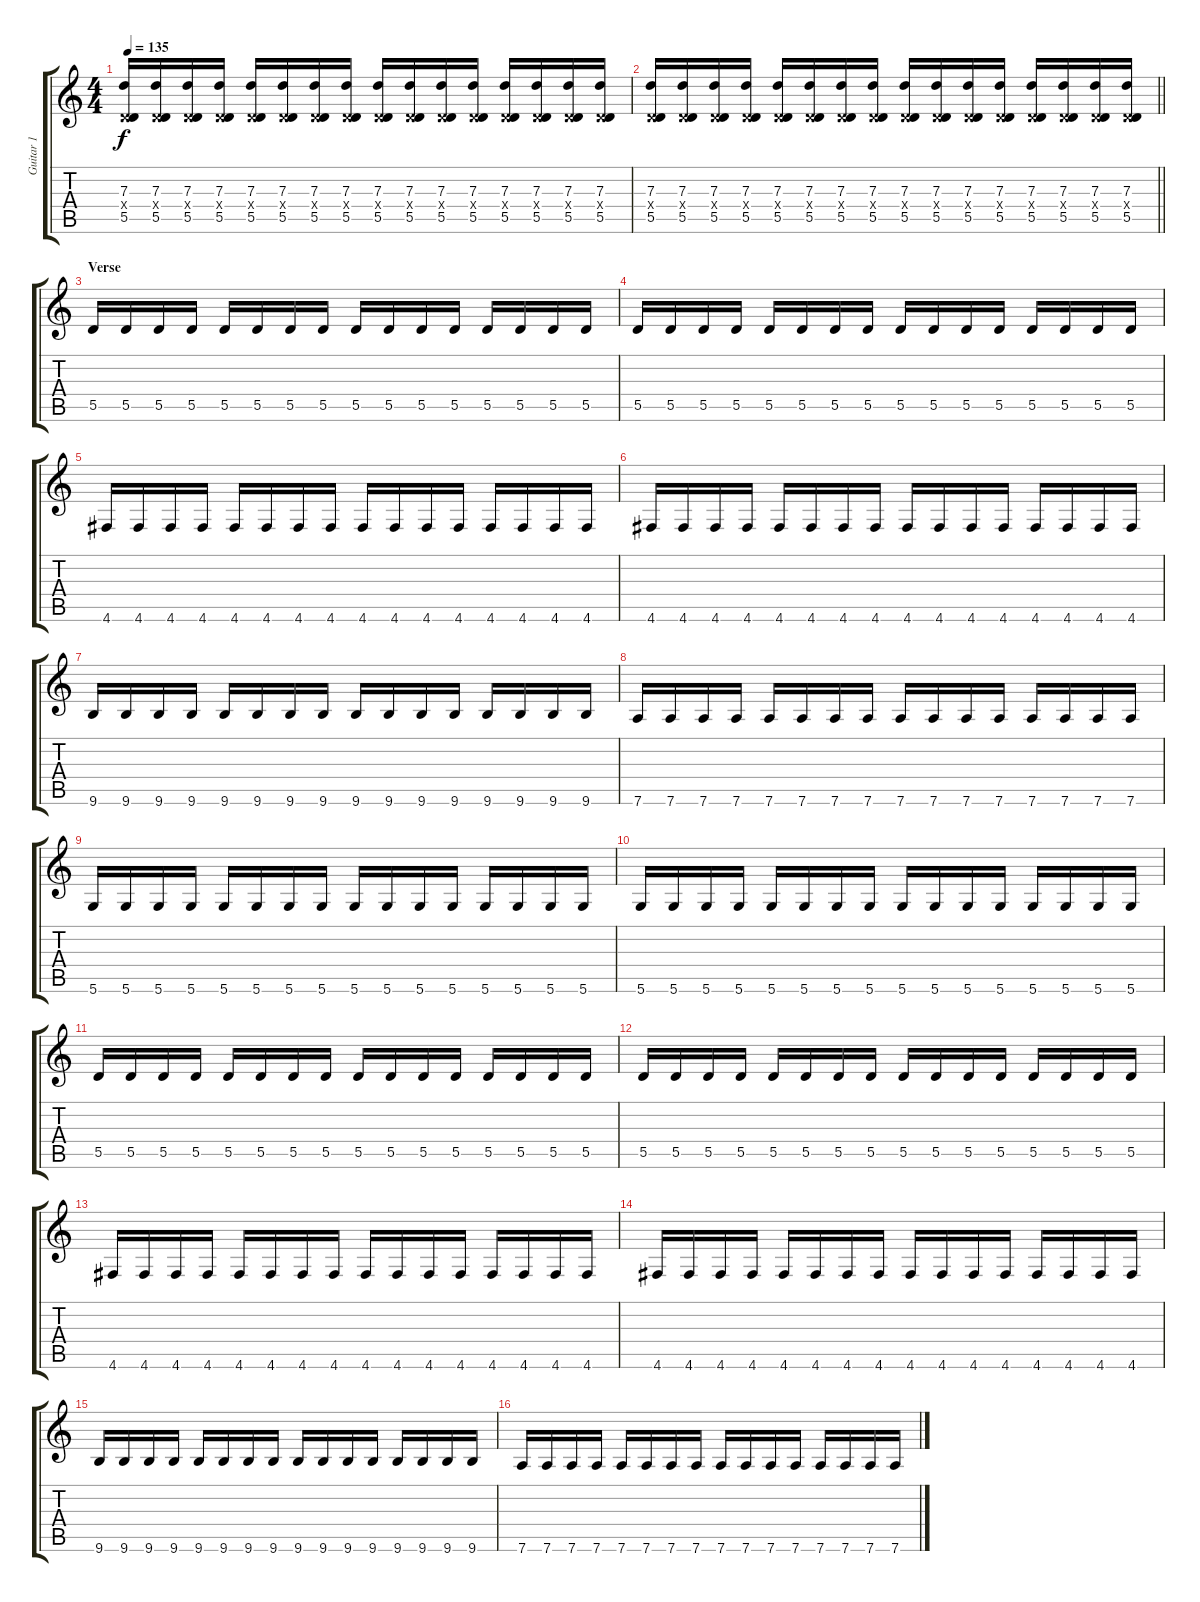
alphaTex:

\track ("Guitar 1" "Guitar 1") {instrument overdrivenguitar}
\staff {score tabs}
\tuning (E4 B3 G3 D3 A2 D2) {hide}
\ts (4 4)
\tempo 135
\clef g2
\ks c
(7.3 0.4{x} 5.5).16{dy f} (7.3 0.4{x} 5.5).16 (7.3 0.4{x} 5.5).16 (7.3 0.4{x} 5.5).16 (7.3 0.4{x} 5.5).16 (7.3 0.4{x} 5.5).16 (7.3 0.4{x} 5.5).16 (7.3 0.4{x} 5.5).16 (7.3 0.4{x} 5.5).16 (7.3 0.4{x} 5.5).16 (7.3 0.4{x} 5.5).16 (7.3 0.4{x} 5.5).16 (7.3 0.4{x} 5.5).16 (7.3 0.4{x} 5.5).16 (7.3 0.4{x} 5.5).16 (7.3 0.4{x} 5.5).16 |
\barLineRight lightlight
(7.3 0.4{x} 5.5).16 (7.3 0.4{x} 5.5).16 (7.3 0.4{x} 5.5).16 (7.3 0.4{x} 5.5).16 (7.3 0.4{x} 5.5).16 (7.3 0.4{x} 5.5).16 (7.3 0.4{x} 5.5).16 (7.3 0.4{x} 5.5).16 (7.3 0.4{x} 5.5).16 (7.3 0.4{x} 5.5).16 (7.3 0.4{x} 5.5).16 (7.3 0.4{x} 5.5).16 (7.3 0.4{x} 5.5).16 (7.3 0.4{x} 5.5).16 (7.3 0.4{x} 5.5).16 (7.3 0.4{x} 5.5).16 |
\section ("" "Verse")
5.5.16 5.5.16 5.5.16 5.5.16 5.5.16 5.5.16 5.5.16 5.5.16 5.5.16 5.5.16 5.5.16 5.5.16 5.5.16 5.5.16 5.5.16 5.5.16 |
5.5.16 5.5.16 5.5.16 5.5.16 5.5.16 5.5.16 5.5.16 5.5.16 5.5.16 5.5.16 5.5.16 5.5.16 5.5.16 5.5.16 5.5.16 5.5.16 |
4.6.16 4.6.16 4.6.16 4.6.16 4.6.16 4.6.16 4.6.16 4.6.16 4.6.16 4.6.16 4.6.16 4.6.16 4.6.16 4.6.16 4.6.16 4.6.16 |
4.6.16 4.6.16 4.6.16 4.6.16 4.6.16 4.6.16 4.6.16 4.6.16 4.6.16 4.6.16 4.6.16 4.6.16 4.6.16 4.6.16 4.6.16 4.6.16 |
9.6.16 9.6.16 9.6.16 9.6.16 9.6.16 9.6.16 9.6.16 9.6.16 9.6.16 9.6.16 9.6.16 9.6.16 9.6.16 9.6.16 9.6.16 9.6.16 |
7.6.16 7.6.16 7.6.16 7.6.16 7.6.16 7.6.16 7.6.16 7.6.16 7.6.16 7.6.16 7.6.16 7.6.16 7.6.16 7.6.16 7.6.16 7.6.16 |
5.6.16 5.6.16 5.6.16 5.6.16 5.6.16 5.6.16 5.6.16 5.6.16 5.6.16 5.6.16 5.6.16 5.6.16 5.6.16 5.6.16 5.6.16 5.6.16 |
5.6.16 5.6.16 5.6.16 5.6.16 5.6.16 5.6.16 5.6.16 5.6.16 5.6.16 5.6.16 5.6.16 5.6.16 5.6.16 5.6.16 5.6.16 5.6.16 |
5.5.16 5.5.16 5.5.16 5.5.16 5.5.16 5.5.16 5.5.16 5.5.16 5.5.16 5.5.16 5.5.16 5.5.16 5.5.16 5.5.16 5.5.16 5.5.16 |
5.5.16 5.5.16 5.5.16 5.5.16 5.5.16 5.5.16 5.5.16 5.5.16 5.5.16 5.5.16 5.5.16 5.5.16 5.5.16 5.5.16 5.5.16 5.5.16 |
4.6.16 4.6.16 4.6.16 4.6.16 4.6.16 4.6.16 4.6.16 4.6.16 4.6.16 4.6.16 4.6.16 4.6.16 4.6.16 4.6.16 4.6.16 4.6.16 |
4.6.16 4.6.16 4.6.16 4.6.16 4.6.16 4.6.16 4.6.16 4.6.16 4.6.16 4.6.16 4.6.16 4.6.16 4.6.16 4.6.16 4.6.16 4.6.16 |
9.6.16 9.6.16 9.6.16 9.6.16 9.6.16 9.6.16 9.6.16 9.6.16 9.6.16 9.6.16 9.6.16 9.6.16 9.6.16 9.6.16 9.6.16 9.6.16 |
7.6.16 7.6.16 7.6.16 7.6.16 7.6.16 7.6.16 7.6.16 7.6.16 7.6.16 7.6.16 7.6.16 7.6.16 7.6.16 7.6.16 7.6.16 7.6.16
